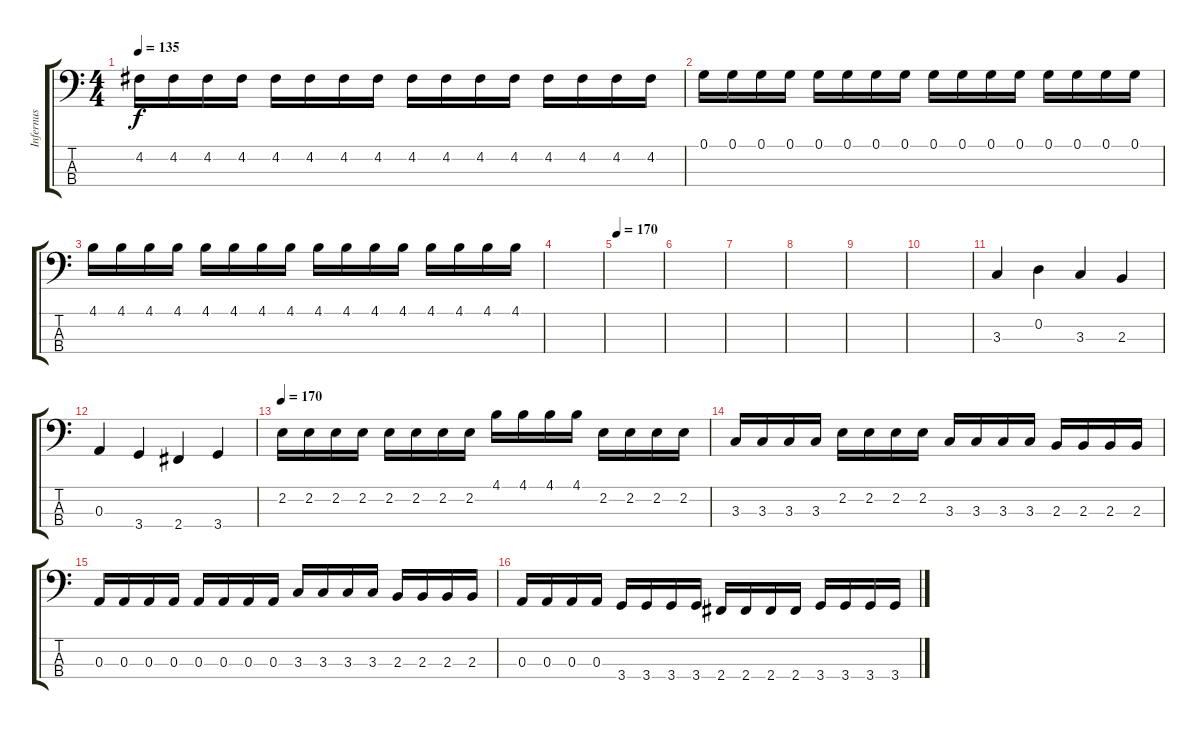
\track ("Infernus" "Infernus") {instrument electricbassfinger}
\staff {score tabs}
\tuning (G2 D2 A1 E1) {hide}
\ts (4 4)
\tempo 135
\clef f4
\ks c
4.2.16{dy f} 4.2.16 4.2.16 4.2.16 4.2.16 4.2.16 4.2.16 4.2.16 4.2.16 4.2.16 4.2.16 4.2.16 4.2.16 4.2.16 4.2.16 4.2.16 |
0.1.16 0.1.16 0.1.16 0.1.16 0.1.16 0.1.16 0.1.16 0.1.16 0.1.16 0.1.16 0.1.16 0.1.16 0.1.16 0.1.16 0.1.16 0.1.16 |
4.1.16 4.1.16 4.1.16 4.1.16 4.1.16 4.1.16 4.1.16 4.1.16 4.1.16 4.1.16 4.1.16 4.1.16 4.1.16 4.1.16 4.1.16 4.1.16 |
|
\tempo 170
|
|
|
|
|
|
3.3.4 0.2.4 3.3.4 2.3.4 |
0.3.4 3.4.4 2.4.4 3.4.4 |
\tempo 170
2.2.16 2.2.16 2.2.16 2.2.16 2.2.16 2.2.16 2.2.16 2.2.16 4.1.16 4.1.16 4.1.16 4.1.16 2.2.16 2.2.16 2.2.16 2.2.16 |
3.3.16 3.3.16 3.3.16 3.3.16 2.2.16 2.2.16 2.2.16 2.2.16 3.3.16 3.3.16 3.3.16 3.3.16 2.3.16 2.3.16 2.3.16 2.3.16 |
0.3.16 0.3.16 0.3.16 0.3.16 0.3.16 0.3.16 0.3.16 0.3.16 3.3.16 3.3.16 3.3.16 3.3.16 2.3.16 2.3.16 2.3.16 2.3.16 |
0.3.16 0.3.16 0.3.16 0.3.16 3.4.16 3.4.16 3.4.16 3.4.16 2.4.16 2.4.16 2.4.16 2.4.16 3.4.16 3.4.16 3.4.16 3.4.16
